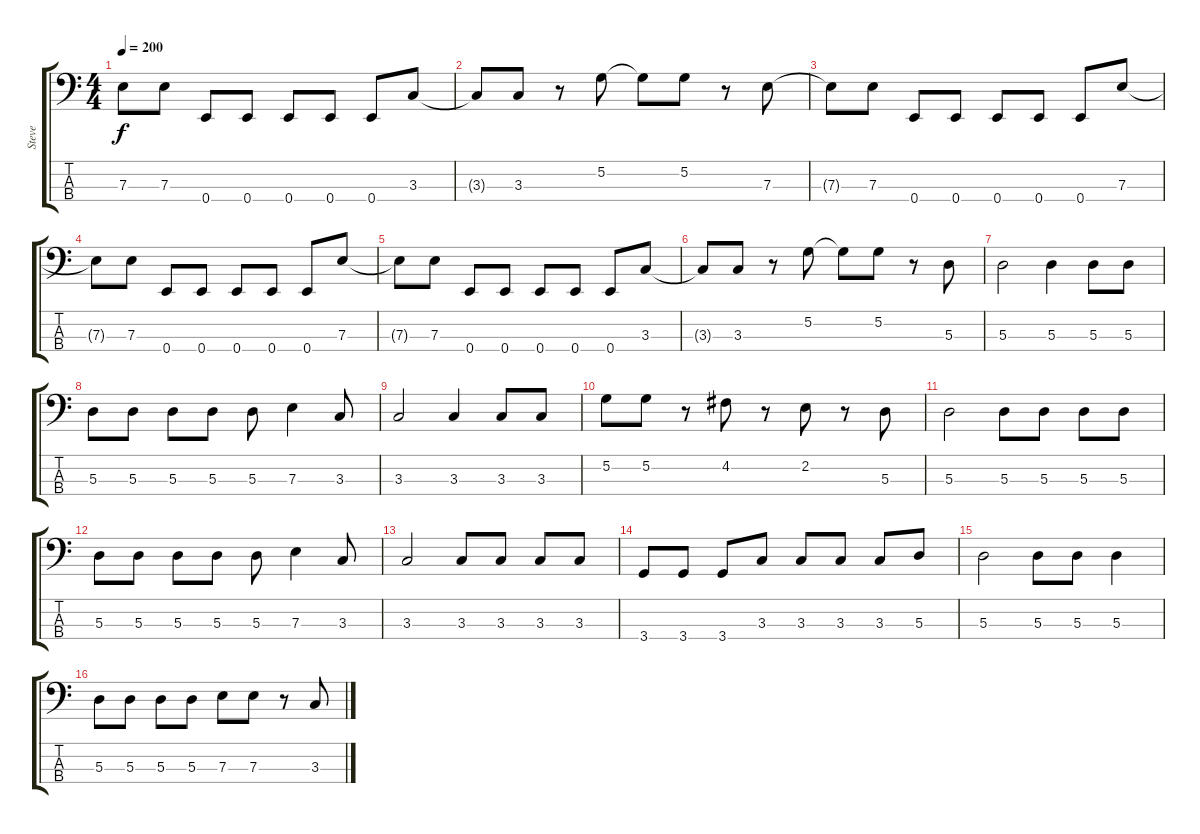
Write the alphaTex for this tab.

\track ("Steve" "Steve") {instrument electricbassfinger}
\staff {score tabs}
\tuning (G2 D2 A1 E1) {hide}
\ts (4 4)
\tempo 200
\clef f4
\ks c
7.3{t}.8{dy f} 7.3.8 0.4.8 0.4.8 0.4.8 0.4.8 0.4.8 3.3.8 |
3.3{t}.8 3.3.8 r.8 5.2.8 5.2{t}.8 5.2.8 r.8 7.3.8 |
7.3{t}.8 7.3.8 0.4.8 0.4.8 0.4.8 0.4.8 0.4.8 7.3.8 |
7.3{t}.8 7.3.8 0.4.8 0.4.8 0.4.8 0.4.8 0.4.8 7.3.8 |
7.3{t}.8 7.3.8 0.4.8 0.4.8 0.4.8 0.4.8 0.4.8 3.3.8 |
3.3{t}.8 3.3.8 r.8 5.2.8 5.2{t}.8 5.2.8 r.8 5.3.8 |
5.3.2 5.3.4 5.3.8 5.3.8 |
5.3.8 5.3.8 5.3.8 5.3.8 5.3.8 7.3.4 3.3.8 |
3.3.2 3.3.4 3.3.8 3.3.8 |
5.2.8 5.2.8 r.8 4.2.8 r.8 2.2.8 r.8 5.3.8 |
5.3.2 5.3.8 5.3.8 5.3.8 5.3.8 |
5.3.8 5.3.8 5.3.8 5.3.8 5.3.8 7.3.4 3.3.8 |
3.3.2 3.3.8 3.3.8 3.3.8 3.3.8 |
3.4.8 3.4.8 3.4.8 3.3.8 3.3.8 3.3.8 3.3.8 5.3.8 |
5.3.2 5.3.8 5.3.8 5.3.4 |
5.3.8 5.3.8 5.3.8 5.3.8 7.3.8 7.3.8 r.8 3.3.8
